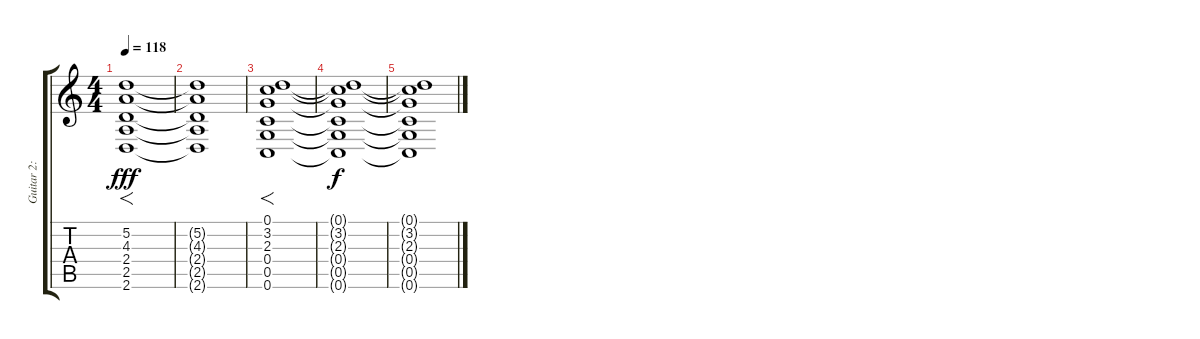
\track ("Guitar 2: Damon" "Guitar 2: ") {instrument electricguitarjazz}
\staff {score tabs}
\tuning (D4 A3 F3 C3 G2 C2) {hide}
\ts (4 4)
\tempo 118
\clef g2
\ks c
(5.2 4.3 2.4 2.5 2.6).1{f dy fff} |
(5.2{t} 4.3{t} 2.4{t} 2.5{t} 2.6{t}).1 |
(0.1 3.2 2.3 0.4 0.5 0.6).1{f} |
(0.1{t} 3.2{t} 2.3{t} 0.4{t} 0.5{t} 0.6{t}).1{dy f} |
(0.1{t} 3.2{t} 2.3{t} 0.4{t} 0.5{t} 0.6{t}).1
